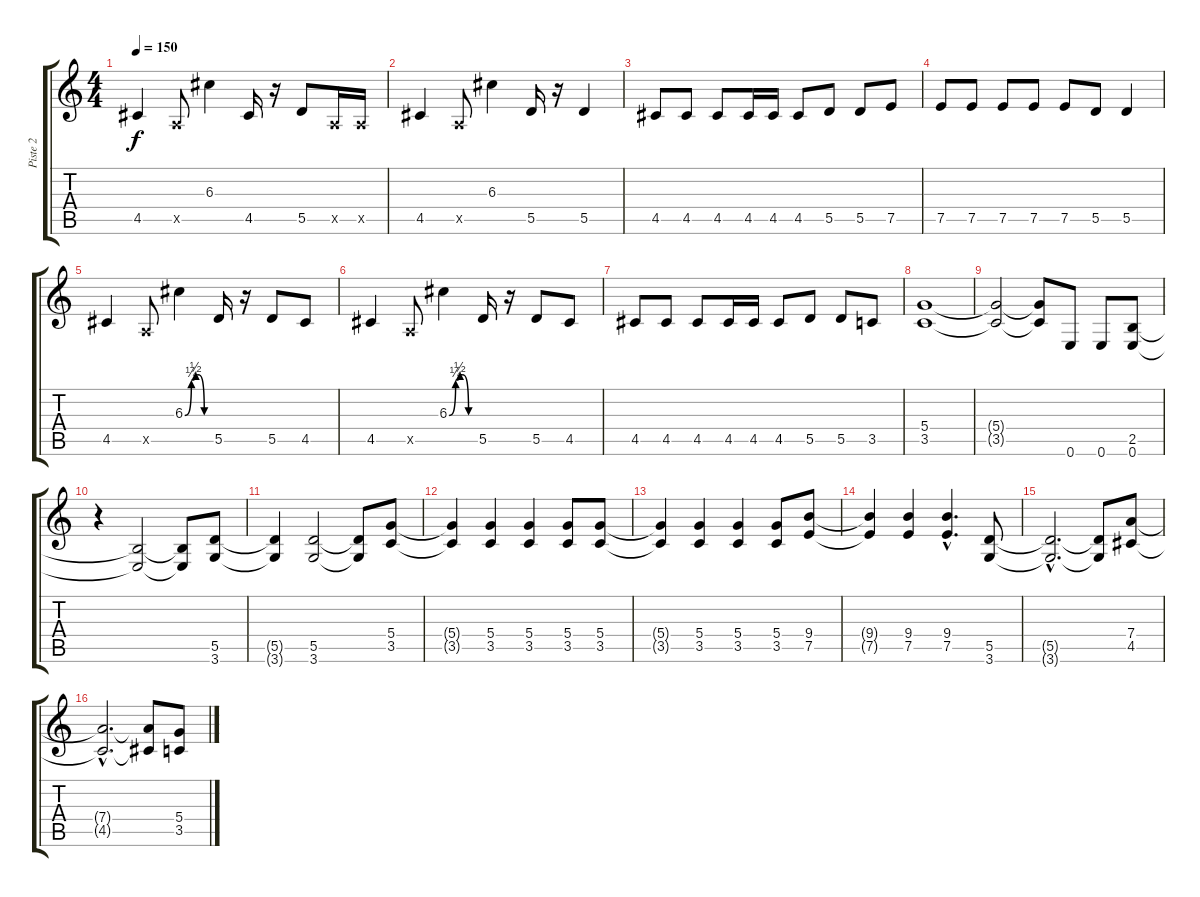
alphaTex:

\track ("Piste 2" "Piste 2") {instrument overdrivenguitar}
\staff {score tabs}
\tuning (E4 B3 G3 D3 A2 E2) {hide}
\ts (4 4)
\tempo 150
\clef g2
\ks c
4.5.4{dy f} 0.5{x}.8 6.3.4 4.5.16 r.16 5.5.8 0.5{x}.16 0.5{x}.16 |
4.5.4 0.5{x}.8 6.3.4 5.5.16 r.16 5.5.4 |
4.5.8 4.5.8 4.5.8 4.5.16 4.5.16 4.5.8 5.5.8 5.5.8 7.5.8 |
7.5.8 7.5.8 7.5.8 7.5.8 7.5.8 5.5.8 5.5.4 |
4.5.4 0.5{x}.8 6.3{be (custom 0 0 15 1 25 2 30 2 45 0 60 0)}.4 5.5.16 r.16 5.5.8 4.5.8 |
4.5.4 0.5{x}.8 6.3{be (custom 0 0 15 1 25 2 30 2 45 0 60 0)}.4 5.5.16 r.16 5.5.8 4.5.8 |
4.5.8 4.5.8 4.5.8 4.5.16 4.5.16 4.5.8 5.5.8 5.5.8 3.5.8 |
(5.4 3.5).1 |
(5.4{t} 3.5{t}).2 (5.4{t} 3.5{t}).8 0.6.8 0.6.8 (2.5 0.6).8 |
r.4 (2.5{t} 0.6{t}).2 (2.5{t} 0.6{t}).8 (5.5 3.6).8 |
(5.5{t} 3.6{t}).4 (5.5 3.6).2 (5.5{t} 3.6{t}).8 (5.4 3.5).8 |
(5.4{t} 3.5{t}).4 (5.4 3.5).4 (5.4 3.5).4 (5.4 3.5).8 (5.4 3.5).8 |
(5.4{t} 3.5{t}).4 (5.4 3.5).4 (5.4 3.5).4 (5.4 3.5).8 (9.4 7.5).8 |
(9.4{t} 7.5{t}).4 (9.4 7.5).4 (9.4{hac} 7.5{hac}).4{d} (5.5 3.6).8 |
(5.5{hac t} 3.6{hac t}).2{d} (5.5{t} 3.6{t}).8 (7.4 4.5).8 |
(7.4{hac t} 4.5{hac t}).2{d} (7.4{t} 4.5{t}).8 (5.4 3.5).8
